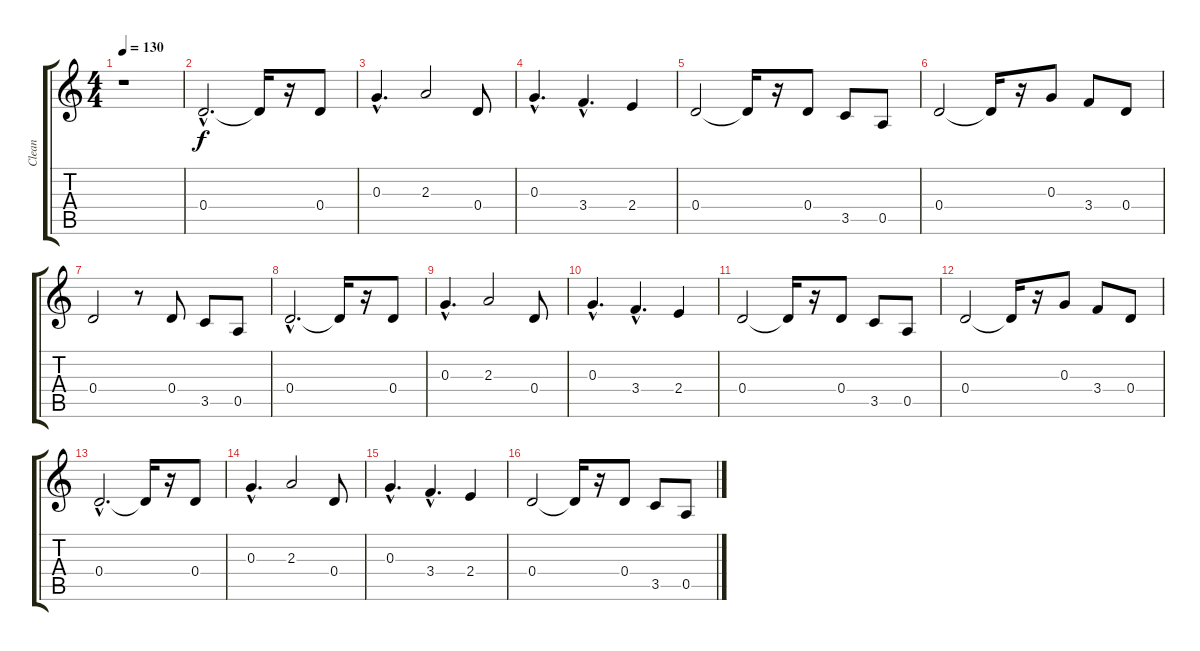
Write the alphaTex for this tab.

\track ("Clean" "Clean") {instrument electricguitarclean}
\staff {score tabs}
\tuning (E4 B3 G3 D3 A2 E2) {hide}
\ts (4 4)
\tempo 130
\clef g2
\ks c
r.1{dy f instrument electricguitarclean} |
0.4{hac}.2{d} 0.4{t}.16 r.16 0.4.8 |
0.3{hac}.4{d} 2.3.2 0.4.8 |
0.3{hac}.4{d} 3.4{hac}.4{d} 2.4.4 |
0.4.2 0.4{t}.16 r.16 0.4.8 3.5.8 0.5.8 |
0.4.2 0.4{t}.16 r.16 0.3.8 3.4.8 0.4.8 |
0.4.2 r.8 0.4.8 3.5.8 0.5.8 |
0.4{hac}.2{d} 0.4{t}.16 r.16 0.4.8 |
0.3{hac}.4{d} 2.3.2 0.4.8 |
0.3{hac}.4{d} 3.4{hac}.4{d} 2.4.4 |
0.4.2 0.4{t}.16 r.16 0.4.8 3.5.8 0.5.8 |
0.4.2 0.4{t}.16 r.16 0.3.8 3.4.8 0.4.8 |
0.4{hac}.2{d} 0.4{t}.16 r.16 0.4.8 |
0.3{hac}.4{d} 2.3.2 0.4.8 |
0.3{hac}.4{d} 3.4{hac}.4{d} 2.4.4 |
0.4.2 0.4{t}.16 r.16 0.4.8 3.5.8 0.5.8
